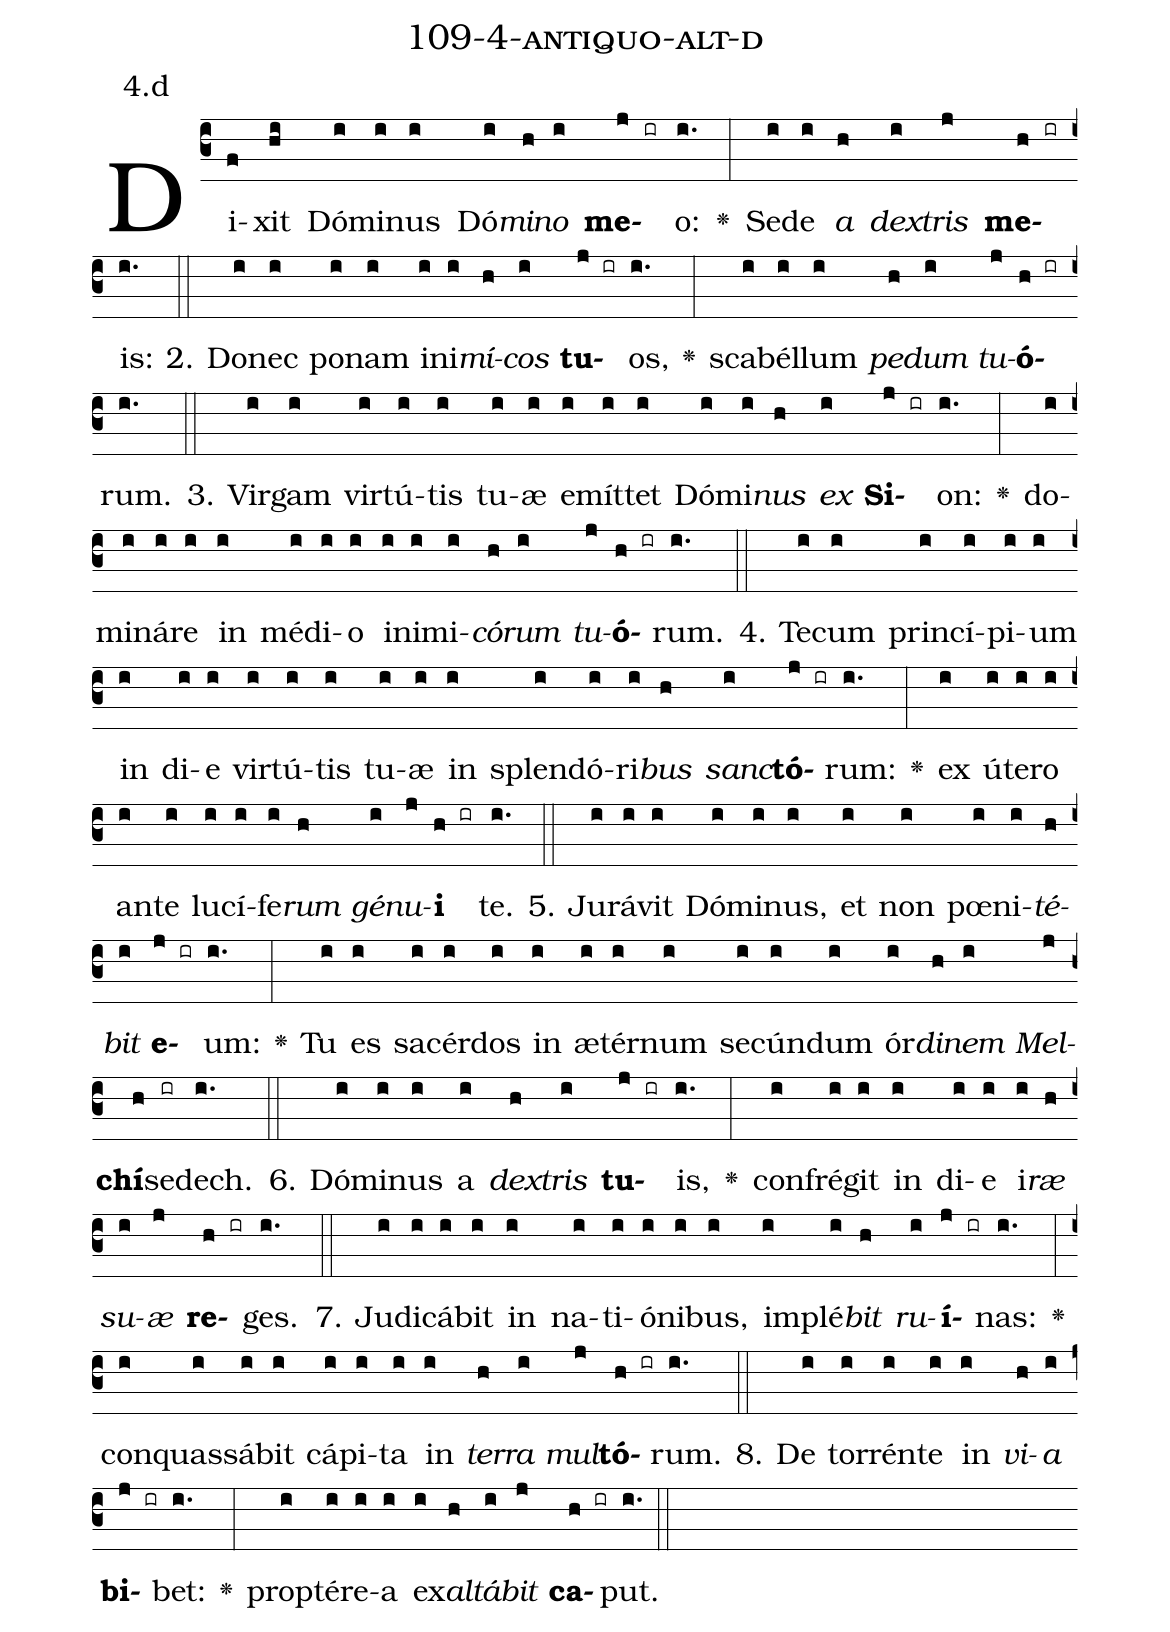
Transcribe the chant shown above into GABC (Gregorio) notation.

name: 109-4-antiquo-alt-d;
annotation: 4.d;
%%
(c3)Di(f)xit(hi) Dó(i)mi(i)nus(i) Dó(i)<i>mi</i>(h)<i>no</i>(i) <b>me</b>(j ir)o:(i.) <v>\greheightstar</v>(:) Se(i)de(i) <i>a</i>(h) <i>dex</i>(i)<i>tris</i>(j) <b>me</b>(h ir)is:(i.) (::)
2. Do(i)nec(i) po(i)nam(i) in(i)i(i)<i>mí</i>(h)<i>cos</i>(i) <b>tu</b>(j ir)os,(i.) <v>\greheightstar</v>(:) sca(i)bél(i)lum(i) <i>pe</i>(h)<i>dum</i>(i) <i>tu</i>(j)<b>ó</b>(h ir)rum.(i.) (::)
3. Vir(i)gam(i) vir(i)tú(i)tis(i) tu(i)æ(i) e(i)mít(i)tet(i) Dó(i)mi(i)<i>nus</i>(h) <i>ex</i>(i) <b>Si</b>(j ir)on:(i.) <v>\greheightstar</v>(:) do(i)mi(i)ná(i)re(i) in(i) mé(i)di(i)o(i) in(i)i(i)mi(i)<i>có</i>(h)<i>rum</i>(i) <i>tu</i>(j)<b>ó</b>(h ir)rum.(i.) (::)
4. Te(i)cum(i) prin(i)cí(i)pi(i)um(i) in(i) di(i)e(i) vir(i)tú(i)tis(i) tu(i)æ(i) in(i) splen(i)dó(i)ri(i)<i>bus</i>(h) <i>sanc</i>(i)<b>tó</b>(j ir)rum:(i.) <v>\greheightstar</v>(:) ex(i) ú(i)te(i)ro(i) an(i)te(i) lu(i)cí(i)fe(i)<i>rum</i>(h) <i>gé</i>(i)<i>nu</i>(j)<b>i</b>(h ir) te.(i.) (::)
5. Ju(i)rá(i)vit(i) Dó(i)mi(i)nus,(i) et(i) non(i) pœ(i)ni(i)<i>té</i>(h)<i>bit</i>(i) <b>e</b>(j ir)um:(i.) <v>\greheightstar</v>(:) Tu(i) es(i) sa(i)cér(i)dos(i) in(i) æ(i)tér(i)num(i) se(i)cún(i)dum(i) ór(i)<i>di</i>(h)<i>nem</i>(i) <i>Mel</i>(j)<b>chí</b>(h)se(ir)dech.(i.) (::)
6. Dó(i)mi(i)nus(i) a(i) <i>dex</i>(h)<i>tris</i>(i) <b>tu</b>(j ir)is,(i.) <v>\greheightstar</v>(:) con(i)fré(i)git(i) in(i) di(i)e(i) i(i)<i>ræ</i>(h) <i>su</i>(i)<i>æ</i>(j) <b>re</b>(h ir)ges.(i.) (::)
7. Ju(i)di(i)cá(i)bit(i) in(i) na(i)ti(i)ó(i)ni(i)bus,(i) im(i)plé(i)<i>bit</i>(h) <i>ru</i>(i)<b>í</b>(j ir)nas:(i.) <v>\greheightstar</v>(:) con(i)quas(i)sá(i)bit(i) cá(i)pi(i)ta(i) in(i) <i>ter</i>(h)<i>ra</i>(i) <i>mul</i>(j)<b>tó</b>(h ir)rum.(i.) (::)
8. De(i) tor(i)rén(i)te(i) in(i) <i>vi</i>(h)<i>a</i>(i) <b>bi</b>(j ir)bet:(i.) <v>\greheightstar</v>(:) prop(i)tér(i)e(i)a(i) ex(i)<i>al</i>(h)<i>tá</i>(i)<i>bit</i>(j) <b>ca</b>(h ir)put.(i.) (::)
